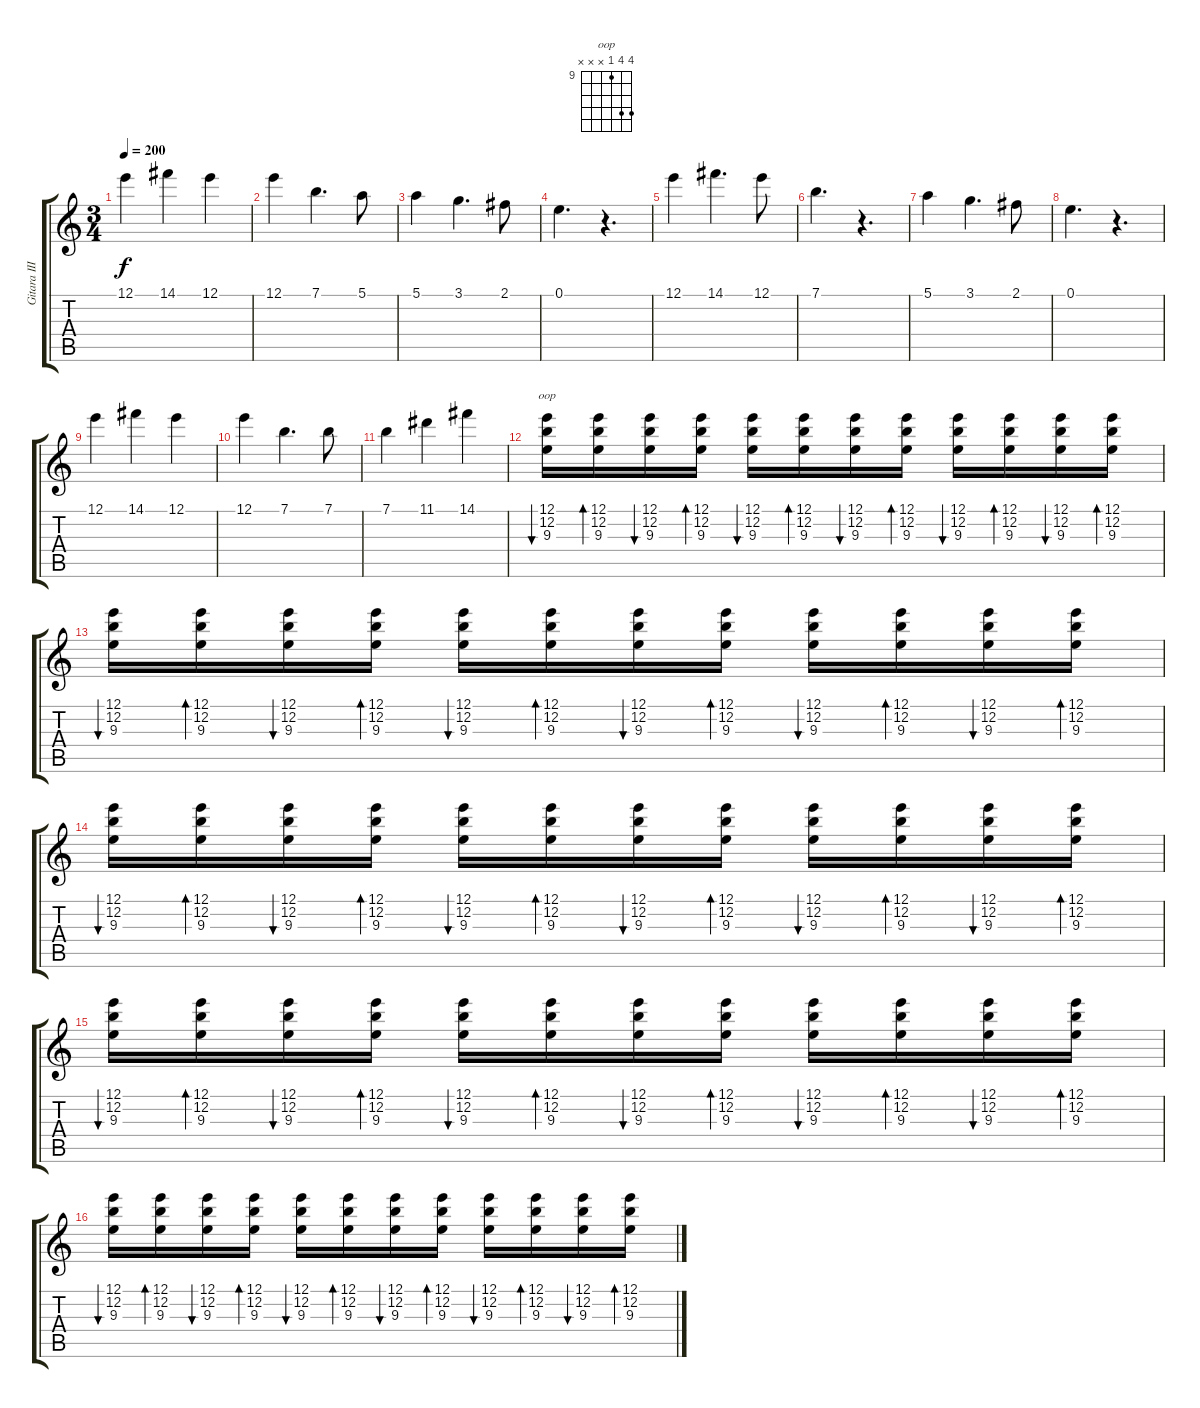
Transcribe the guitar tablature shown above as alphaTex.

\track ("Gitara III" "Gitara III") {instrument acousticguitarnylon}
\staff {score tabs}
\tuning (E4 B3 G3 D3 A2 E2) {hide}
\chord ("oop" 12 12 9 x x x) {firstfret 9}
\ts (3 4)
\tempo 200
\clef g2
\ks c
12.1.4{dy f} 14.1.4 12.1.4 |
12.1.4 7.1.4{d} 5.1.8 |
5.1.4 3.1.4{d} 2.1.8 |
0.1.4{d} r.4{d} |
12.1.4 14.1.4{d} 12.1.8 |
7.1.4{d} r.4{d} |
5.1.4 3.1.4{d} 2.1.8 |
0.1.4{d} r.4{d} |
12.1.4 14.1.4 12.1.4 |
12.1.4 7.1.4{d} 7.1.8 |
7.1.4 11.1.4 14.1.4 |
(12.1 12.2 9.3).16{bu 120 ch "oop"} (12.1 12.2 9.3).16{bd 120} (12.1 12.2 9.3).16{bu 120} (12.1 12.2 9.3).16{bd 120} (12.1 12.2 9.3).16{bu 120} (12.1 12.2 9.3).16{bd 120} (12.1 12.2 9.3).16{bu 120} (12.1 12.2 9.3).16{bd 120} (12.1 12.2 9.3).16{bu 120} (12.1 12.2 9.3).16{bd 120} (12.1 12.2 9.3).16{bu 120} (12.1 12.2 9.3).16{bd 120} |
(12.1 12.2 9.3).16{bu 120} (12.1 12.2 9.3).16{bd 120} (12.1 12.2 9.3).16{bu 120} (12.1 12.2 9.3).16{bd 120} (12.1 12.2 9.3).16{bu 120} (12.1 12.2 9.3).16{bd 120} (12.1 12.2 9.3).16{bu 120} (12.1 12.2 9.3).16{bd 120} (12.1 12.2 9.3).16{bu 120} (12.1 12.2 9.3).16{bd 120} (12.1 12.2 9.3).16{bu 120} (12.1 12.2 9.3).16{bd 120} |
(12.1 12.2 9.3).16{bu 120} (12.1 12.2 9.3).16{bd 120} (12.1 12.2 9.3).16{bu 120} (12.1 12.2 9.3).16{bd 120} (12.1 12.2 9.3).16{bu 120} (12.1 12.2 9.3).16{bd 120} (12.1 12.2 9.3).16{bu 120} (12.1 12.2 9.3).16{bd 120} (12.1 12.2 9.3).16{bu 120} (12.1 12.2 9.3).16{bd 120} (12.1 12.2 9.3).16{bu 120} (12.1 12.2 9.3).16{bd 120} |
(12.1 12.2 9.3).16{bu 120} (12.1 12.2 9.3).16{bd 120} (12.1 12.2 9.3).16{bu 120} (12.1 12.2 9.3).16{bd 120} (12.1 12.2 9.3).16{bu 120} (12.1 12.2 9.3).16{bd 120} (12.1 12.2 9.3).16{bu 120} (12.1 12.2 9.3).16{bd 120} (12.1 12.2 9.3).16{bu 120} (12.1 12.2 9.3).16{bd 120} (12.1 12.2 9.3).16{bu 120} (12.1 12.2 9.3).16{bd 120} |
(12.1 12.2 9.3).16{bu 120} (12.1 12.2 9.3).16{bd 120} (12.1 12.2 9.3).16{bu 120} (12.1 12.2 9.3).16{bd 120} (12.1 12.2 9.3).16{bu 120} (12.1 12.2 9.3).16{bd 120} (12.1 12.2 9.3).16{bu 120} (12.1 12.2 9.3).16{bd 120} (12.1 12.2 9.3).16{bu 120} (12.1 12.2 9.3).16{bd 120} (12.1 12.2 9.3).16{bu 120} (12.1 12.2 9.3).16{bd 120}
